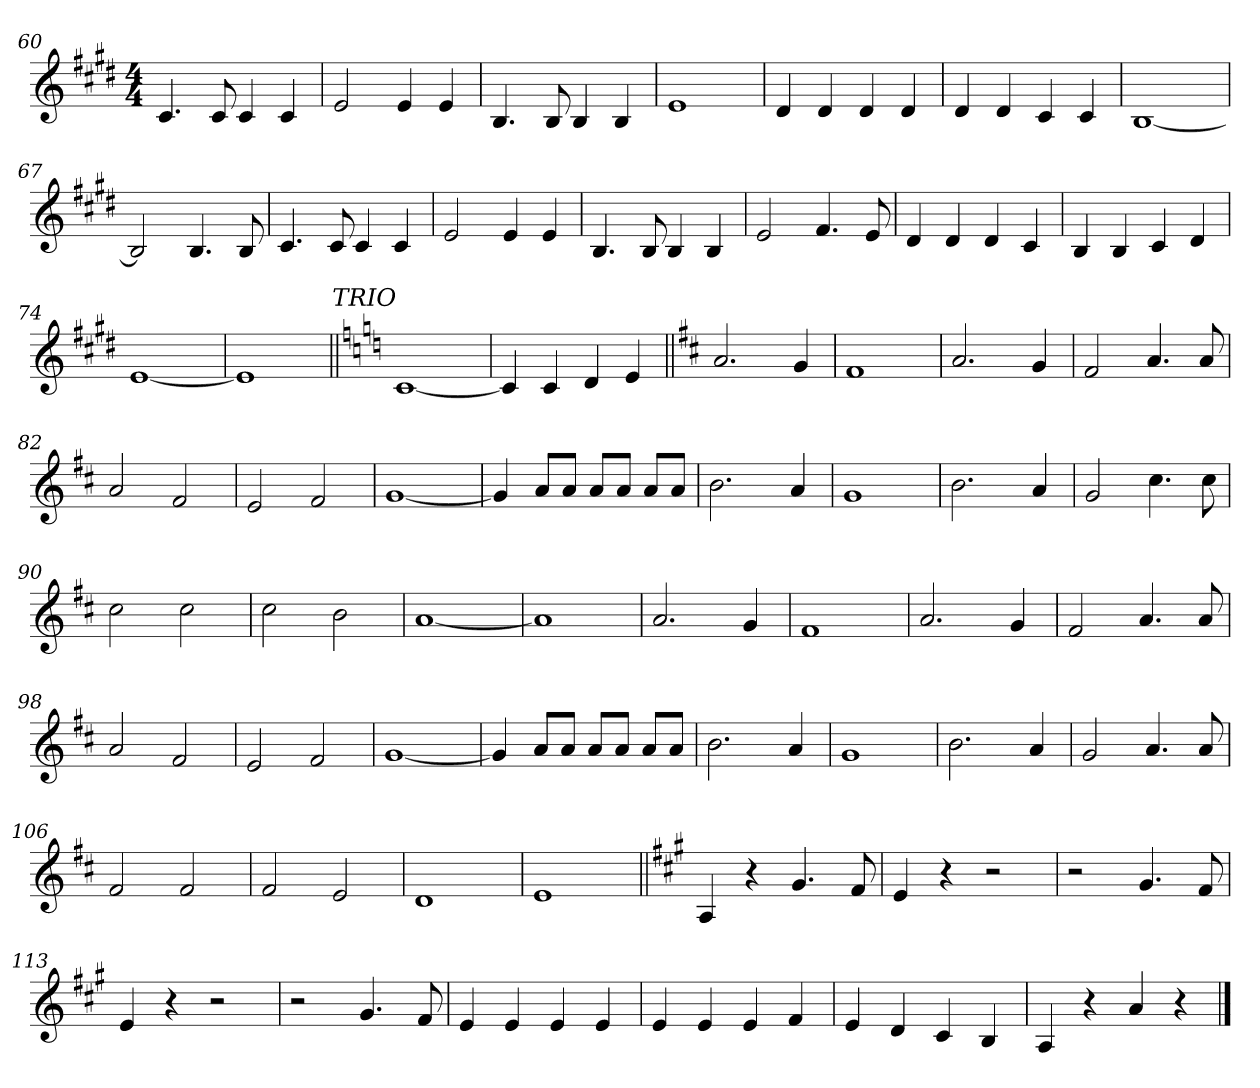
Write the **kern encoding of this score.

**kern
*part1
*staff1
!!LO:LB:g=z
*clefG2
*k[f#c#g#d#]
*E:
*M4/4
=60
4.c#/
8c#/
4c#/
4c#/
=61
2e/
4e/
4e/
=62
4.B/
8B/
4B/
4B/
=63
1e
=64
4d#/
4d#/
4d#/
4d#/
=65
4d#/
4d#/
4c#/
4c#/
=66
[1B
=67
2B/]
4.B/
8B/
!!LO:PB:g=z
=68
4.c#/
8c#/
4c#/
4c#/
=69
2e/
4e/
4e/
=70
4.B/
8B/
4B/
4B/
=71
2e/
4.f#/
8e/
=72
4d#/
4d#/
4d#/
4c#/
=73
4B/
4B/
4c#/
4d#/
=74
[1e
=75
1e]
!!LO:LB:g=z
=76||
*k[]
*C:
!LO:TX:a:i:rj:t=TRIO
[1c
=77
4c/]
4c/
4d/
4e/
=78||
*k[f#c#]
*D:
2.a/
4g/
=79
1f#
=80
2.a/
4g/
=81
2f#/
4.a/
8a/
=82
2a/
2f#/
=83
2e/
2f#/
!!LO:LB:g=z
=84
[1g
=85
4g/]
8a/L
8a/J
8a/L
8a/J
8a/L
8a/J
=86
2.b\
4a/
=87
1g
=88
2.b\
4a/
=89
2g/
4.cc#\
8cc#\
=90
2cc#\
2cc#\
=91
2cc#\
2b\
!!LO:LB:g=z
=92
[1a
=93
1a]
=94
2.a/
4g/
=95
1f#
=96
2.a/
4g/
=97
2f#/
4.a/
8a/
=98
2a/
2f#/
=99
2e/
2f#/
=100
[1g
=101
4g/]
8a/L
8a/J
8a/L
8a/J
8a/L
8a/J
!!LO:LB:g=z
=102
2.b\
4a/
=103
1g
=104
2.b\
4a/
=105
2g/
4.a/
8a/
=106
2f#/
2f#/
=107
2f#/
2e/
=108
1d
=109
1e
!!LO:LB:g=z
=110||
*k[f#c#g#]
*A:
4A/
4r
4.g#/
8f#/
=111
4e/
4r
2r
=112
2r
4.g#/
8f#/
=113
4e/
4r
2r
=114
2r
4.g#/
8f#/
=115
4e/
4e/
4e/
4e/
=116
4e/
4e/
4e/
4f#/
=117
4e/
4d/
4c#/
4B/
=118
4A/
4r
4a/
4r
==
*-
